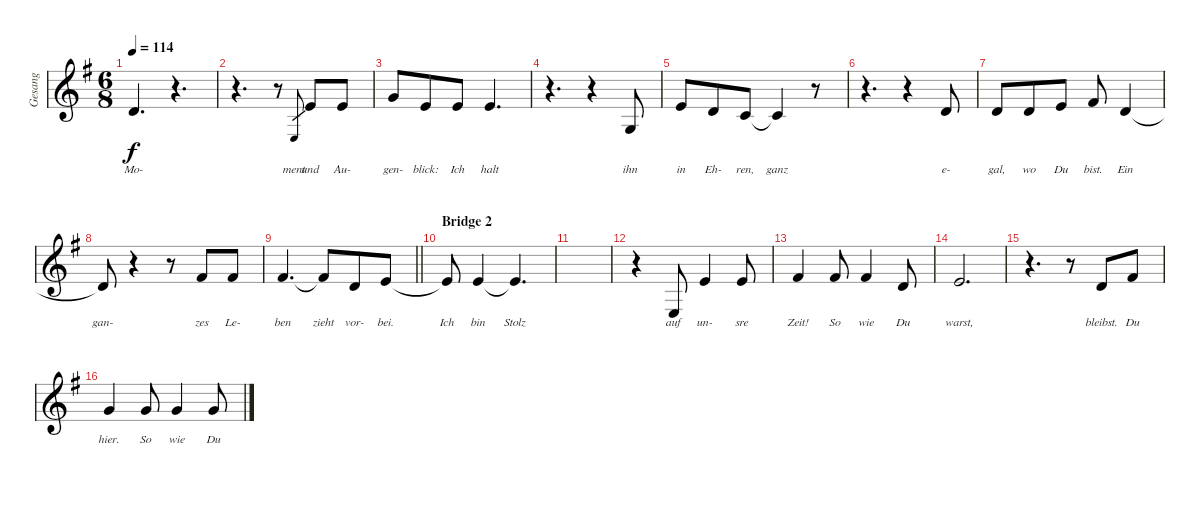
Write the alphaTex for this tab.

\track ("Gesang" "Gesang") {instrument clarinet}
\staff {score}
\tuning (E4 B3 G3 D3 A2 E2) {hide}
\ts (6 8)
\tempo 114
\clef g2
\ks g
3.2.4{d lyrics (0 "Mo-") lyrics (1 "") lyrics (2 "") lyrics (3 "") lyrics (4 "") dy f} r.4{d} |
r.4{d} r.8 2.4.8{lyrics (0 "ment") lyrics (1 "") lyrics (2 "") lyrics (3 "") lyrics (4 "") gr} 14.4.8{lyrics (0 "und") lyrics (1 "") lyrics (2 "") lyrics (3 "") lyrics (4 "")} 0.1.8{lyrics (0 "Au-") lyrics (1 "") lyrics (2 "") lyrics (3 "") lyrics (4 "")} |
3.1.8{lyrics (0 "gen-") lyrics (1 "") lyrics (2 "") lyrics (3 "") lyrics (4 "")} 0.1.8{lyrics (0 "blick:") lyrics (1 "") lyrics (2 "") lyrics (3 "") lyrics (4 "")} 0.1.8{lyrics (0 "Ich") lyrics (1 "") lyrics (2 "") lyrics (3 "") lyrics (4 "")} 0.1.4{d lyrics (0 "halt") lyrics (1 "") lyrics (2 "") lyrics (3 "") lyrics (4 "")} |
r.4{d} r.4 0.3.8{lyrics (0 "ihn") lyrics (1 "") lyrics (2 "") lyrics (3 "") lyrics (4 "")} |
0.1.8{lyrics (0 "in") lyrics (1 "") lyrics (2 "") lyrics (3 "") lyrics (4 "")} 3.2.8{lyrics (0 "Eh-") lyrics (1 "") lyrics (2 "") lyrics (3 "") lyrics (4 "")} 1.2.8{lyrics (0 "ren,") lyrics (1 "") lyrics (2 "") lyrics (3 "") lyrics (4 "")} 1.2{t}.4{lyrics (0 "ganz") lyrics (1 "") lyrics (2 "") lyrics (3 "") lyrics (4 "")} r.8 |
r.4{d} r.4 3.2.8{lyrics (0 "e-") lyrics (1 "") lyrics (2 "") lyrics (3 "") lyrics (4 "")} |
3.2.8{lyrics (0 "gal,") lyrics (1 "") lyrics (2 "") lyrics (3 "") lyrics (4 "")} 3.2.8{lyrics (0 "wo") lyrics (1 "") lyrics (2 "") lyrics (3 "") lyrics (4 "")} 0.1.8{lyrics (0 "Du") lyrics (1 "") lyrics (2 "") lyrics (3 "") lyrics (4 "")} 2.1.8{lyrics (0 "bist.") lyrics (1 "") lyrics (2 "") lyrics (3 "") lyrics (4 "")} 3.2.4{lyrics (0 "Ein") lyrics (1 "") lyrics (2 "") lyrics (3 "") lyrics (4 "")} |
3.2{t}.8{lyrics (0 "gan-") lyrics (1 "") lyrics (2 "") lyrics (3 "") lyrics (4 "")} r.4 r.8 2.1.8{lyrics (0 "zes") lyrics (1 "") lyrics (2 "") lyrics (3 "") lyrics (4 "")} 2.1.8{lyrics (0 "Le-") lyrics (1 "") lyrics (2 "") lyrics (3 "") lyrics (4 "")} |
\barLineRight lightlight
2.1.4{d lyrics (0 "ben") lyrics (1 "") lyrics (2 "") lyrics (3 "") lyrics (4 "")} 2.1{t}.8{lyrics (0 "zieht") lyrics (1 "") lyrics (2 "") lyrics (3 "") lyrics (4 "")} 3.2.8{lyrics (0 "vor-") lyrics (1 "") lyrics (2 "") lyrics (3 "") lyrics (4 "")} 0.1.8{lyrics (0 "bei.") lyrics (1 "") lyrics (2 "") lyrics (3 "") lyrics (4 "")} |
\section ("" "Bridge 2")
0.1{t}.8{lyrics (0 "Ich") lyrics (1 "") lyrics (2 "") lyrics (3 "") lyrics (4 "")} 0.1.4{lyrics (0 "bin") lyrics (1 "") lyrics (2 "") lyrics (3 "") lyrics (4 "")} 0.1{t}.4{d lyrics (0 "Stolz") lyrics (1 "") lyrics (2 "") lyrics (3 "") lyrics (4 "")} |
|
r.4 2.4.8{lyrics (0 "auf") lyrics (1 "") lyrics (2 "") lyrics (3 "") lyrics (4 "")} 0.1.4{lyrics (0 "un-") lyrics (1 "") lyrics (2 "") lyrics (3 "") lyrics (4 "")} 0.1.8{lyrics (0 "sre") lyrics (1 "") lyrics (2 "") lyrics (3 "") lyrics (4 "")} |
2.1.4{lyrics (0 "Zeit!") lyrics (1 "") lyrics (2 "") lyrics (3 "") lyrics (4 "")} 2.1.8{lyrics (0 "So") lyrics (1 "") lyrics (2 "") lyrics (3 "") lyrics (4 "")} 2.1.4{lyrics (0 "wie") lyrics (1 "") lyrics (2 "") lyrics (3 "") lyrics (4 "")} 3.2.8{lyrics (0 "Du") lyrics (1 "") lyrics (2 "") lyrics (3 "") lyrics (4 "")} |
0.1.2{d lyrics (0 "warst,") lyrics (1 "") lyrics (2 "") lyrics (3 "") lyrics (4 "")} |
r.4{d} r.8 3.2.8{lyrics (0 "bleibst.") lyrics (1 "") lyrics (2 "") lyrics (3 "") lyrics (4 "")} 2.1.8{lyrics (0 "Du") lyrics (1 "") lyrics (2 "") lyrics (3 "") lyrics (4 "")} |
3.1.4{lyrics (0 "hier.") lyrics (1 "") lyrics (2 "") lyrics (3 "") lyrics (4 "")} 3.1.8{lyrics (0 "So") lyrics (1 "") lyrics (2 "") lyrics (3 "") lyrics (4 "")} 3.1.4{lyrics (0 "wie") lyrics (1 "") lyrics (2 "") lyrics (3 "") lyrics (4 "")} 3.1.8{lyrics (0 "Du") lyrics (1 "") lyrics (2 "") lyrics (3 "") lyrics (4 "")}
